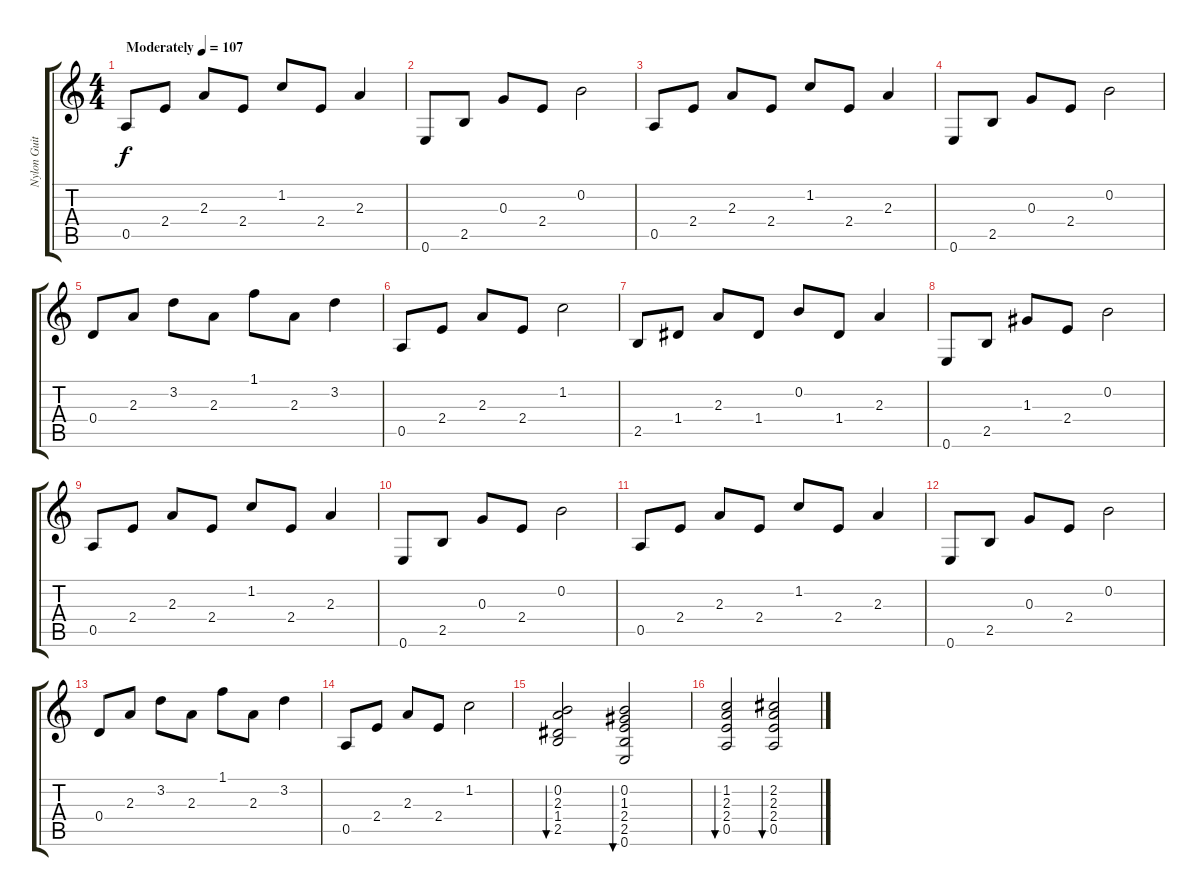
\track ("Nylon Guitar" "Nylon Guit") {instrument acousticguitarnylon}
\staff {score tabs}
\tuning (E4 B3 G3 D3 A2 E2) {hide}
\ts (4 4)
\tempo (107 "Moderately")
\clef g2
\ks c
0.5.8{dy f instrument acousticguitarnylon} 2.4.8 2.3.8 2.4.8 1.2.8 2.4.8 2.3.4 |
0.6.8 2.5.8 0.3.8 2.4.8 0.2.2 |
0.5.8 2.4.8 2.3.8 2.4.8 1.2.8 2.4.8 2.3.4 |
0.6.8 2.5.8 0.3.8 2.4.8 0.2.2 |
0.4.8 2.3.8 3.2.8 2.3.8 1.1.8 2.3.8 3.2.4 |
0.5.8 2.4.8 2.3.8 2.4.8 1.2.2 |
2.5.8 1.4.8 2.3.8 1.4.8 0.2.8 1.4.8 2.3.4 |
0.6.8 2.5.8 1.3.8 2.4.8 0.2.2 |
0.5.8 2.4.8 2.3.8 2.4.8 1.2.8 2.4.8 2.3.4 |
0.6.8 2.5.8 0.3.8 2.4.8 0.2.2 |
0.5.8 2.4.8 2.3.8 2.4.8 1.2.8 2.4.8 2.3.4 |
0.6.8 2.5.8 0.3.8 2.4.8 0.2.2 |
0.4.8 2.3.8 3.2.8 2.3.8 1.1.8 2.3.8 3.2.4 |
0.5.8 2.4.8 2.3.8 2.4.8 1.2.2 |
(0.2 2.3 1.4 2.5).2{bu 240} (0.2 1.3 2.4 2.5 0.6).2{bu 240} |
(1.2 2.3 2.4 0.5).2{bu 240} (2.2 2.3 2.4 0.5).2{bu 240}
